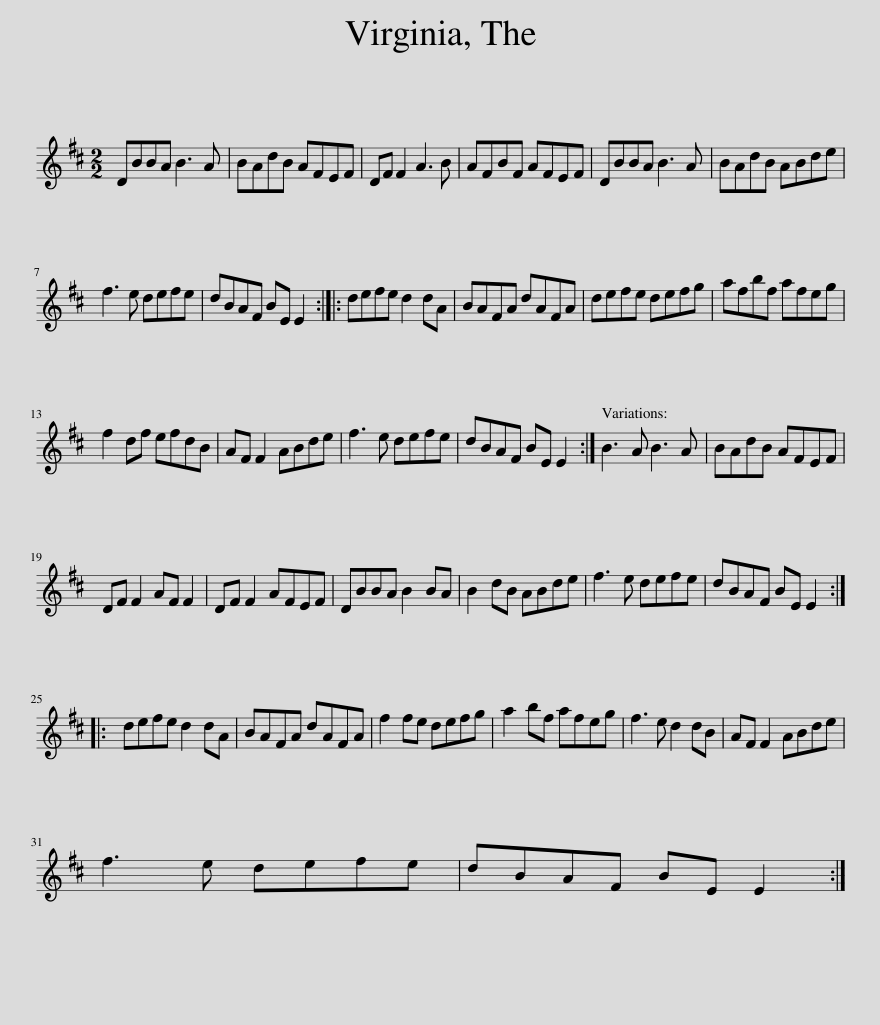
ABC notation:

X:1
L:1/8
M:2/2
I:linebreak $
K:D
V:1 treble
V:1
 DBBA B3 A | BAdB AFEF | DF F2 A3 B | AFBF AFEF | DBBA B3 A | %5
 BAdB ABde |$ f3 e defe | dBAF BE E2 :: defe d2 dA | BAFA dAFA | %10
 defe defg | afbf afeg |$ f2 df efdB | AF F2 ABde | f3 e defe | %15
 dBAF BE E2 :| B3 A B3 A | BAdB AFEF |$ DF F2 AF F2 | DF F2 AFEF | %20
 DBBA B2 BA | B2 dB ABde | f3 e defe | dBAF BE E2 ::$ defe d2 dA | %25
 BAFA dAFA | f2 fe defg | a2 bf afeg | f3 e d2 dB | AF F2 ABde |$ %30
 f3 e defe | dBAF BE E2 :| %32
